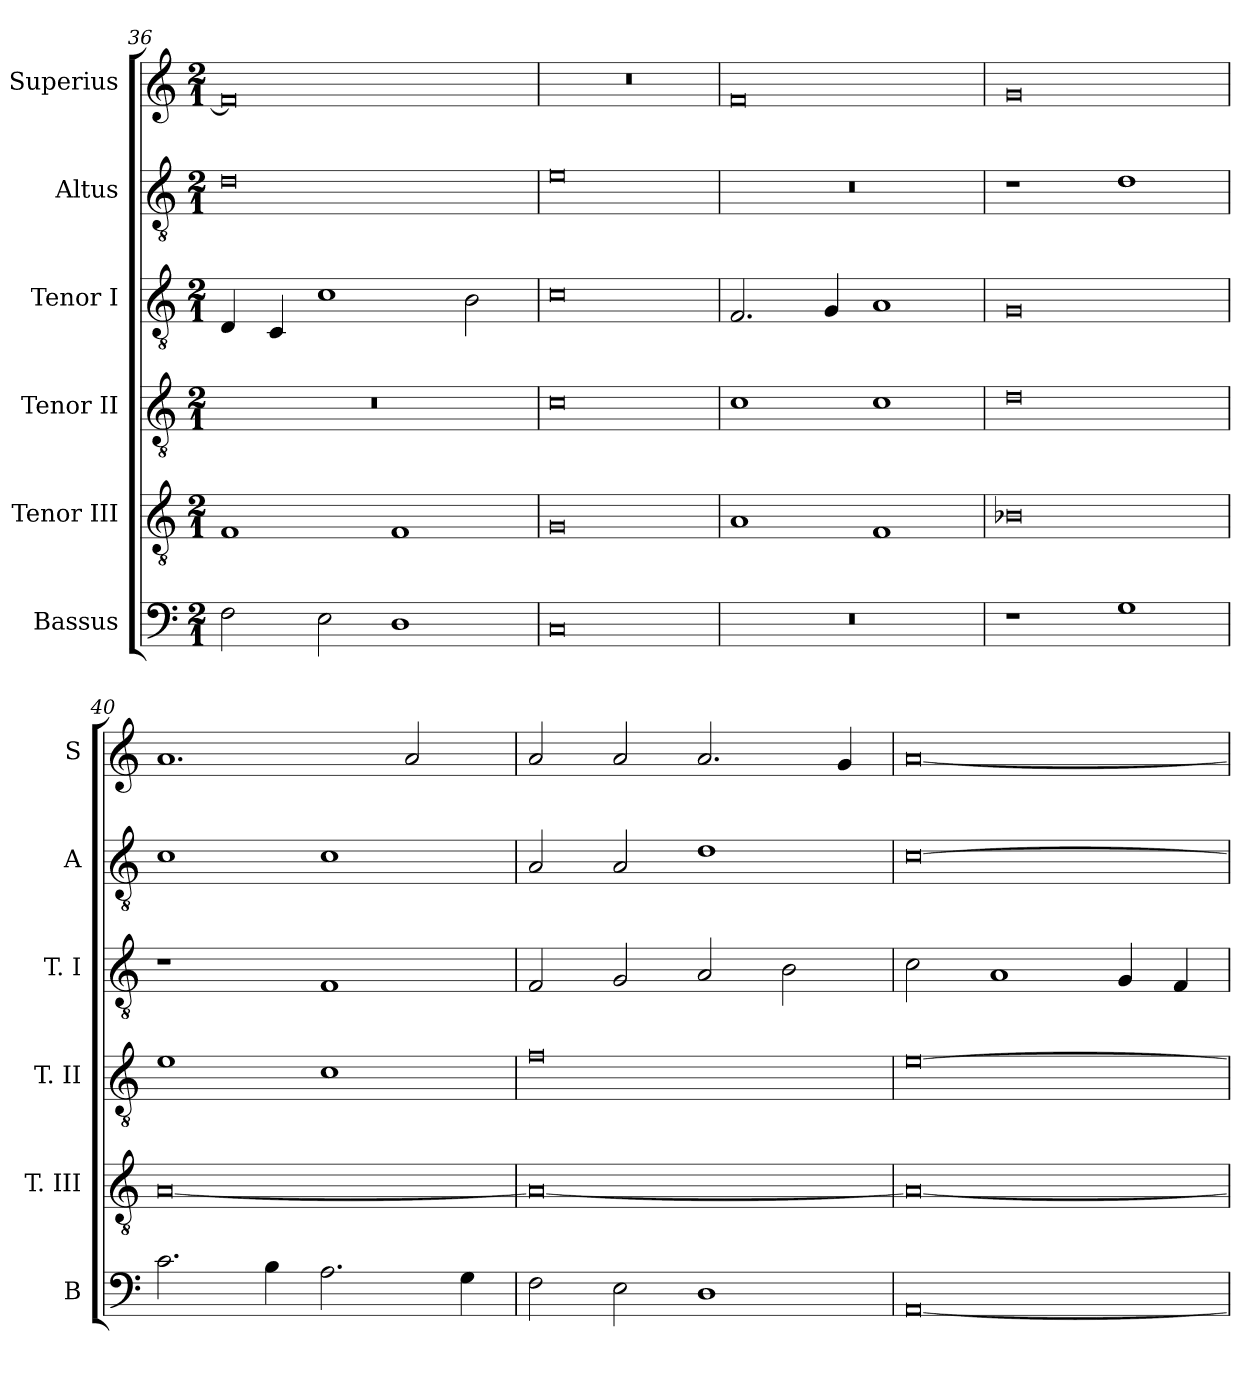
**kern	**kern	**kern	**kern	**kern	**kern
*part6	*part5	*part4	*part3	*part2	*part1
*staff6	*staff5	*staff4	*staff3	*staff2	*staff1
*I"Bassus	*I"Tenor III	*I"Tenor II	*I"Tenor I	*I"Altus	*I"Superius
*I'B	*I'T. III	*I'T. II	*I'T. I	*I'A	*I'S
*clefF4	*clefGv2	*clefGv2	*clefGv2	*clefGv2	*clefG2
*k[]	*k[]	*k[]	*k[]	*k[]	*k[]
*C:	*C:	*C:	*C:	*C:	*C:
*M2/1	*M2/1	*M2/1	*M2/1	*M2/1	*M2/1
=36	=36	=36	=36	=36	=36
2F	1F	0r	4D	0d	0f]
.	.	.	4C	.	.
2E	.	.	1c	.	.
1D	1F	.	.	.	.
.	.	.	2B	.	.
=37	=37	=37	=37	=37	=37
0C	0G	0c	0c	0e	0r
=38	=38	=38	=38	=38	=38
0r	1A	1c	2.F	0r	0f
.	.	.	4G	.	.
.	1F	1c	1A	.	.
=39	=39	=39	=39	=39	=39
1r	0B-X	0d	0G	1r	0g
1G	.	.	.	1d	.
=40	=40	=40	=40	=40	=40
2.c	[0A	1e	1r	1c	1.a
4B	.	.	.	.	.
2.A	.	1c	1F	1c	.
.	.	.	.	.	2a
4G	.	.	.	.	.
=41	=41	=41	=41	=41	=41
2F	0A_	0f	2F	2A	2a
2E	.	.	2G	2A	2a
1D	.	.	2A	1d	2.a
.	.	.	2B	.	.
.	.	.	.	.	4g
=42	=42	=42	=42	=42	=42
[0AA	0A_	[0e	2c	[0c	[0a
.	.	.	1A	.	.
.	.	.	4G	.	.
.	.	.	4F	.	.
=	=	=	=	=	=
*-	*-	*-	*-	*-	*-
